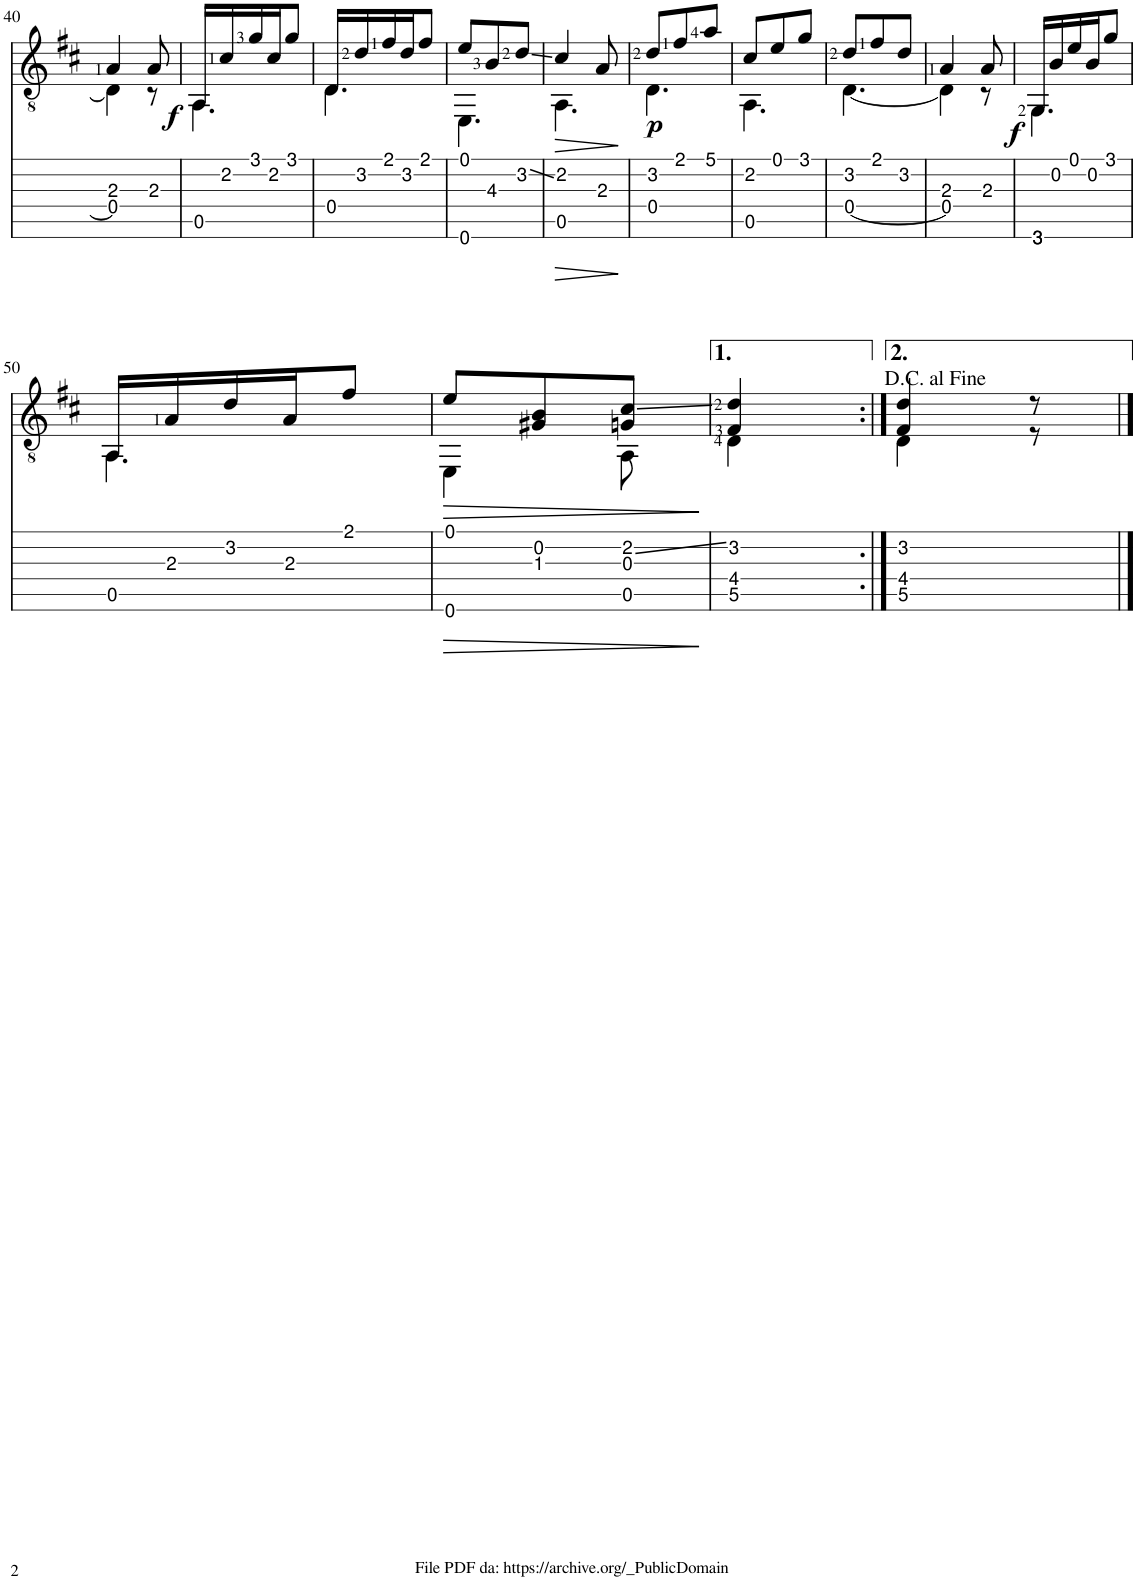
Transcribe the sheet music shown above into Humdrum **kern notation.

**kern	**kern	**dynam
*part1	*part1	*part1
*staff2	*staff1	*staff1/2
*I"Guitar	*	*
*I'Guit.	*	*
!!LO:PB:g=z
*	*clefGv2	*
*k[f#c#]	*k[f#c#]	*
*M3/8	*M3/8	*
=40	=40	=40
*^	*^	*
4A	4D]	4A/	4D\]	.
!	!	!	!	!LO:DY:b
8A	8r	8A/	8r	f
=41	=41	=41	=41	=41
16AALL	4.AA	16AA/LL	4.AA\	.
16c#	.	16c#/	.	.
16g	.	16g/	.	.
16c#J	.	16c#/J	.	.
8gJ	.	8g/J	.	.
=42	=42	=42	=42	=42
16DLL	4.D	16D/LL	4.D\	.
16d	.	16d/	.	.
16f#	.	16f#/	.	.
16dJ	.	16d/J	.	.
8f#J	.	8f#/J	.	.
=43	=43	=43	=43	=43
8eL	4.EE	8e/L	4.EE\	.
8B	.	8B/	.	.
8dJ	.	8d/J	.	.
=44	=44	=44	=44	=44
!	!	!	!	!LO:HP:b=2
!	!	!	!	!LO:HP:n=1:b
4c#	4.AA	4c#/	4.AA\	> >
8A	.	8A/	.	.
*v	*v	*	*	*
*	*v	*v	*
.	.	]
=45	=45	=45
*^	*^	*
!	!	!	!	!LO:DY:b
8dL	4.D	8d/L	4.D\	p
8f#	.	8f#/	.	.
8aJ	.	8a/J	.	.
=46	=46	=46	=46	=46
8c#L	4.AA	8c#/L	4.AA\	.
8e	.	8e/	.	.
8gJ	.	8g/J	.	.
=47	=47	=47	=47	=47
8dL	[4.D	8d/L	[4.D\	.
8f#	.	8f#/	.	.
8dJ	.	8d/J	.	.
=48	=48	=48	=48	=48
4A	4D]	4A/	4D\]	.
!	!	!	!	!LO:DY:b
8A	8r	8A/	8r	f
=49	=49	=49	=49	=49
16GGLL	4.GG	16GG/LL	4.GG\	.
16B	.	16B/	.	.
16e	.	16e/	.	.
16BJ	.	16B/J	.	.
8gJ	.	8g/J	.	.
!!LO:LB:g=z	!!
=50	=50	=50	=50	=50
16AALL	4.AA	16AA/LL	4.AA\	.
16A	.	16A/	.	.
16d	.	16d/	.	.
16AJ	.	16A/J	.	.
8f#J	.	8f#/J	.	.
=51	=51	=51	=51	=51
!	!	!	!	!LO:HP:b
8eL	4EE	8e/L	4EE\	>
8G#\ 8B\	.	8G#X/ 8B/	.	.
8G\ 8c#\J	8AA	8Gn/ 8c#/J	8AA\	.
*v	*v	*	*	*
*	*v	*v	*
.	.	] ]
=52	=52	=52
*^	*^	*
4F# 4d	4D	4F#/ 4d/	4D\	.
=53:|!	=53:|!	=53:|!	=53:|!	=53:|!
4F# 4d	4D	4F#/ 4d/	4D\	.
8r	8r	8r	8r	.
*v	*v	*	*	*
*	*v	*v	*
==	==	==
*-	*-	*-
